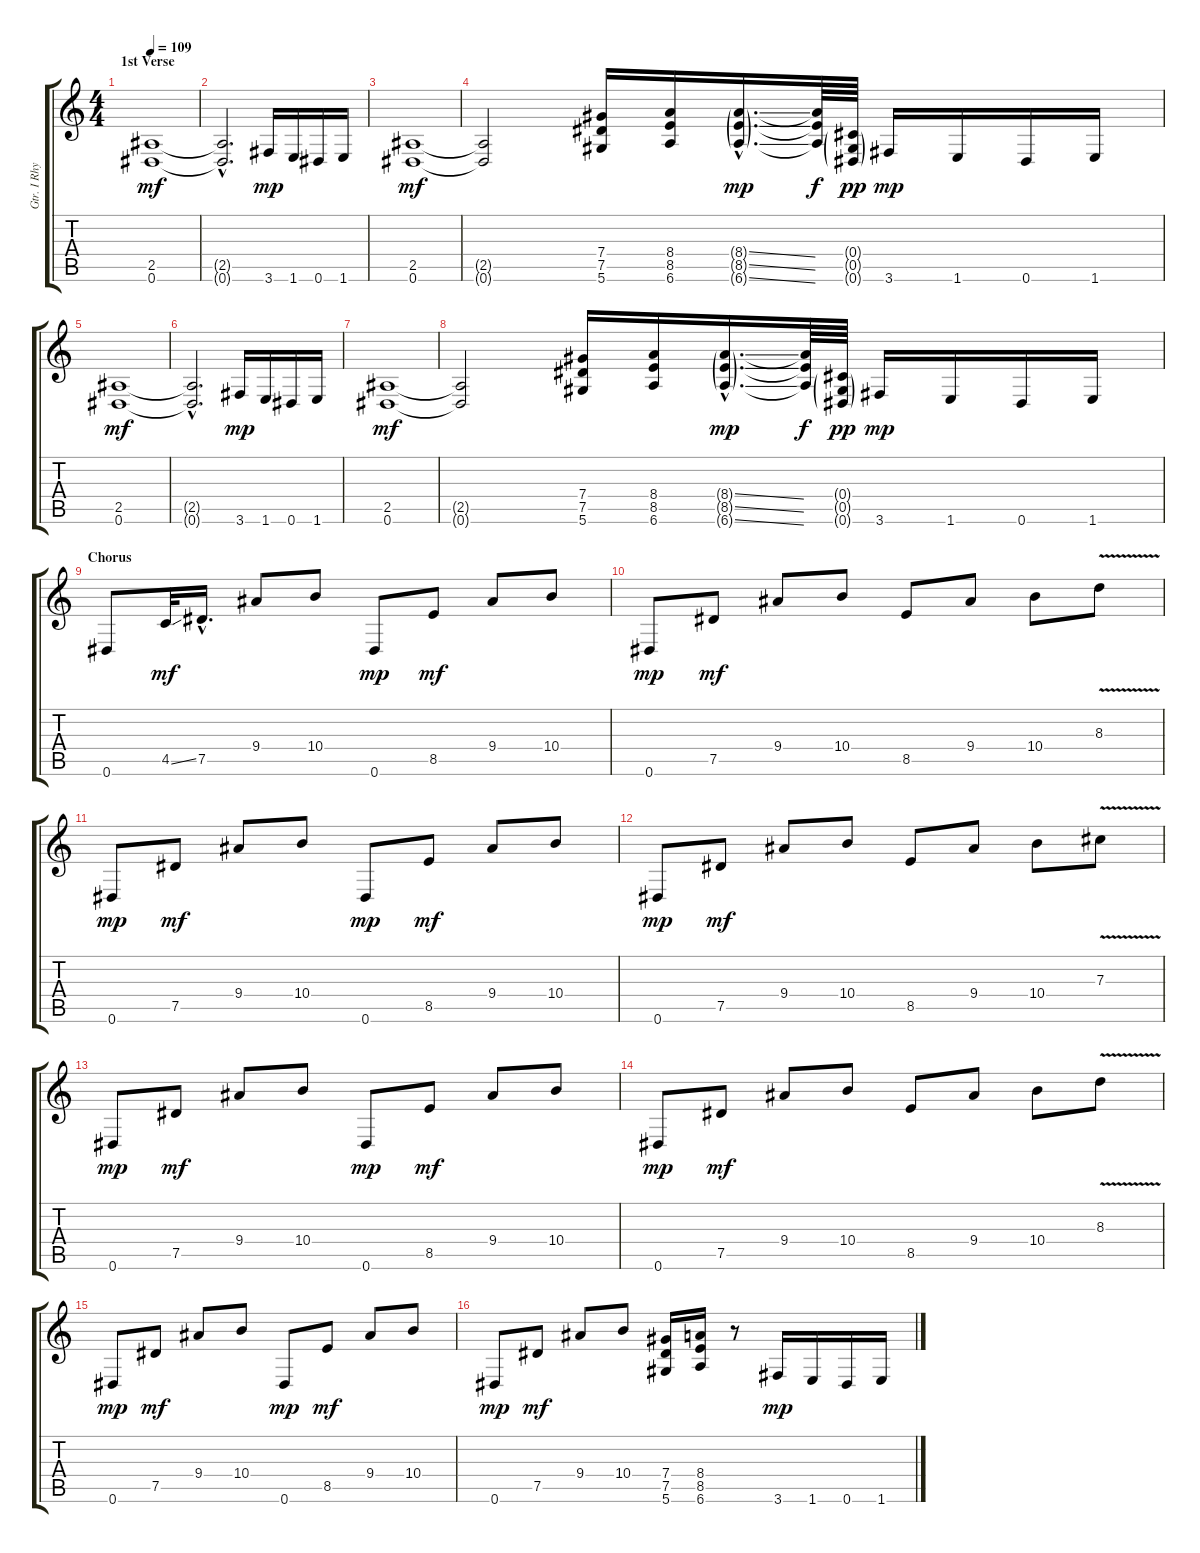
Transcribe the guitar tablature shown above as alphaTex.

\track ("Gtr. I Rhytm" "Gtr. I Rhy") {instrument overdrivenguitar}
\staff {score tabs}
\tuning (Eb4 Bb3 Gb3 Db3 Ab2 Eb2) {hide}
\ts (4 4)
\section ("" "1st Verse")
\tempo 109
\clef g2
\ks c
(2.5 0.6).1{dy mf} |
(2.5{hac t} 0.6{hac t}).2{d} 3.6.16{dy mp} 1.6.16 0.6.16 1.6.16 |
(2.5 0.6).1{dy mf} |
(2.5{t} 0.6{t}).2 (7.4 7.5 5.6).16 (8.4 8.5 6.6).16 (8.4{ss g hac} 8.5{ss g hac} 6.6{ss g hac}).16{d dy mp} (8.4{t} 8.5{t} 6.6{t}).64{dy f} (0.4{g} 0.5{g} 0.6{g}).64{dy pp} 3.6.16{dy mp} 1.6.16 0.6.16 1.6.16 |
(2.5 0.6).1{dy mf} |
(2.5{hac t} 0.6{hac t}).2{d} 3.6.16{dy mp} 1.6.16 0.6.16 1.6.16 |
(2.5 0.6).1{dy mf} |
(2.5{t} 0.6{t}).2 (7.4 7.5 5.6).16 (8.4 8.5 6.6).16 (8.4{ss g hac} 8.5{ss g hac} 6.6{ss g hac}).16{d dy mp} (8.4{t} 8.5{t} 6.6{t}).64{dy f} (0.4{g} 0.5{g} 0.6{g}).64{dy pp} 3.6.16{dy mp} 1.6.16 0.6.16 1.6.16 |
\section ("" "Chorus")
0.6.8 4.5{ss}.32{dy mf} 7.5{hac}.16{d} 9.4.8 10.4.8 0.6.8{dy mp} 8.5.8{dy mf} 9.4.8 10.4.8 |
0.6.8{dy mp} 7.5.8{dy mf} 9.4.8 10.4.8 8.5.8 9.4.8 10.4.8 8.3{v}.8 |
0.6.8{dy mp} 7.5.8{dy mf} 9.4.8 10.4.8 0.6.8{dy mp} 8.5.8{dy mf} 9.4.8 10.4.8 |
0.6.8{dy mp} 7.5.8{dy mf} 9.4.8 10.4.8 8.5.8 9.4.8 10.4.8 7.3{v}.8 |
0.6.8{dy mp} 7.5.8{dy mf} 9.4.8 10.4.8 0.6.8{dy mp} 8.5.8{dy mf} 9.4.8 10.4.8 |
0.6.8{dy mp} 7.5.8{dy mf} 9.4.8 10.4.8 8.5.8 9.4.8 10.4.8 8.3{v}.8 |
0.6.8{dy mp} 7.5.8{dy mf} 9.4.8 10.4.8 0.6.8{dy mp} 8.5.8{dy mf} 9.4.8 10.4.8 |
0.6.8{dy mp} 7.5.8{dy mf} 9.4.8 10.4.8 (7.4 7.5 5.6).16 (8.4 8.5 6.6).16 r.8 3.6.16{dy mp} 1.6.16 0.6.16 1.6.16
